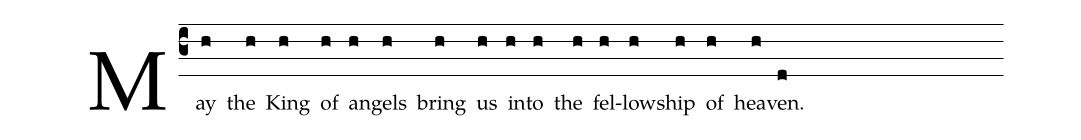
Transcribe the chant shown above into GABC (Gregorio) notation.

%%
(c3) May(h) the(h) King(h) of(h) an(h)gels(h) bring(h) us(h) in(h)to(h) the(h) fel(h)low(h)ship(h) of(h) hea(h)ven.(d)
